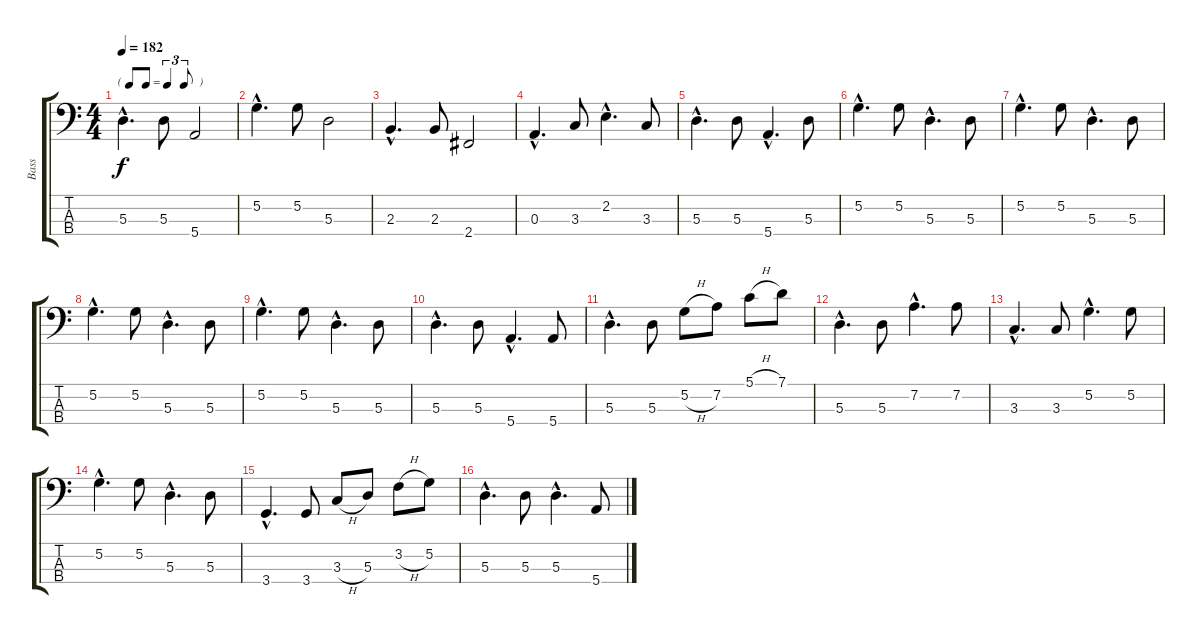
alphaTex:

\track ("Bass" "Bass") {instrument electricbassfinger}
\staff {score tabs}
\tuning (G2 D2 A1 E1) {hide}
\ts (4 4)
\tf triplet8th
\tempo 182
\clef f4
\ks c
5.3{hac}.4{d dy f} 5.3.8 5.4.2 |
5.2{hac}.4{d} 5.2.8 5.3.2 |
2.3{hac}.4{d} 2.3.8 2.4.2 |
0.3{hac}.4{d} 3.3.8 2.2{hac}.4{d} 3.3.8 |
5.3{hac}.4{d} 5.3.8 5.4{hac}.4{d} 5.3.8 |
5.2{hac}.4{d} 5.2.8 5.3{hac}.4{d} 5.3.8 |
5.2{hac}.4{d} 5.2.8 5.3{hac}.4{d} 5.3.8 |
5.2{hac}.4{d} 5.2.8 5.3{hac}.4{d} 5.3.8 |
5.2{hac}.4{d} 5.2.8 5.3{hac}.4{d} 5.3.8 |
5.3{hac}.4{d} 5.3.8 5.4{hac}.4{d} 5.4.8 |
5.3{hac}.4{d} 5.3.8 5.2{h}.8 7.2.8 5.1{h}.8 7.1.8 |
5.3{hac}.4{d} 5.3.8 7.2{hac}.4{d} 7.2.8 |
3.3{hac}.4{d} 3.3.8 5.2{hac}.4{d} 5.2.8 |
5.2{hac}.4{d} 5.2.8 5.3{hac}.4{d} 5.3.8 |
3.4{hac}.4{d} 3.4.8 3.3{h}.8 5.3.8 3.2{h}.8 5.2.8 |
5.3{hac}.4{d} 5.3.8 5.3{hac}.4{d} 5.4.8
